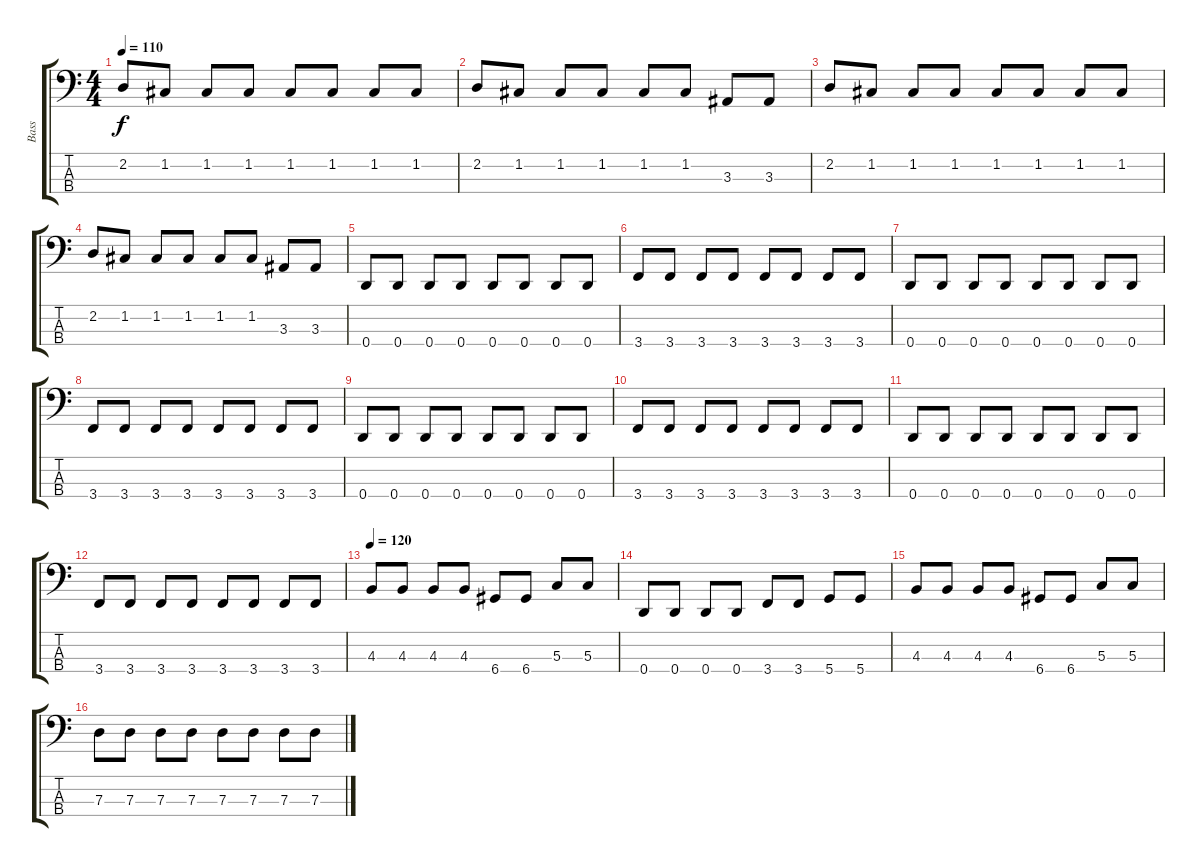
\track ("Bass" "Bass") {instrument electricbassfinger}
\staff {score tabs}
\tuning (F2 C2 G1 D1) {hide}
\ts (4 4)
\tempo 110
\clef f4
\ks c
2.2.8{dy f} 1.2.8 1.2.8 1.2.8 1.2.8 1.2.8 1.2.8 1.2.8 |
2.2.8 1.2.8 1.2.8 1.2.8 1.2.8 1.2.8 3.3.8 3.3.8 |
2.2.8 1.2.8 1.2.8 1.2.8 1.2.8 1.2.8 1.2.8 1.2.8 |
2.2.8 1.2.8 1.2.8 1.2.8 1.2.8 1.2.8 3.3.8 3.3.8 |
0.4.8 0.4.8 0.4.8 0.4.8 0.4.8 0.4.8 0.4.8 0.4.8 |
3.4.8 3.4.8 3.4.8 3.4.8 3.4.8 3.4.8 3.4.8 3.4.8 |
0.4.8 0.4.8 0.4.8 0.4.8 0.4.8 0.4.8 0.4.8 0.4.8 |
3.4.8 3.4.8 3.4.8 3.4.8 3.4.8 3.4.8 3.4.8 3.4.8 |
0.4.8 0.4.8 0.4.8 0.4.8 0.4.8 0.4.8 0.4.8 0.4.8 |
3.4.8 3.4.8 3.4.8 3.4.8 3.4.8 3.4.8 3.4.8 3.4.8 |
0.4.8 0.4.8 0.4.8 0.4.8 0.4.8 0.4.8 0.4.8 0.4.8 |
3.4.8 3.4.8 3.4.8 3.4.8 3.4.8 3.4.8 3.4.8 3.4.8 |
\tempo 120
4.3.8 4.3.8 4.3.8 4.3.8 6.4.8 6.4.8 5.3.8 5.3.8 |
0.4.8 0.4.8 0.4.8 0.4.8 3.4.8 3.4.8 5.4.8 5.4.8 |
4.3.8 4.3.8 4.3.8 4.3.8 6.4.8 6.4.8 5.3.8 5.3.8 |
7.3.8 7.3.8 7.3.8 7.3.8 7.3.8 7.3.8 7.3.8 7.3.8
